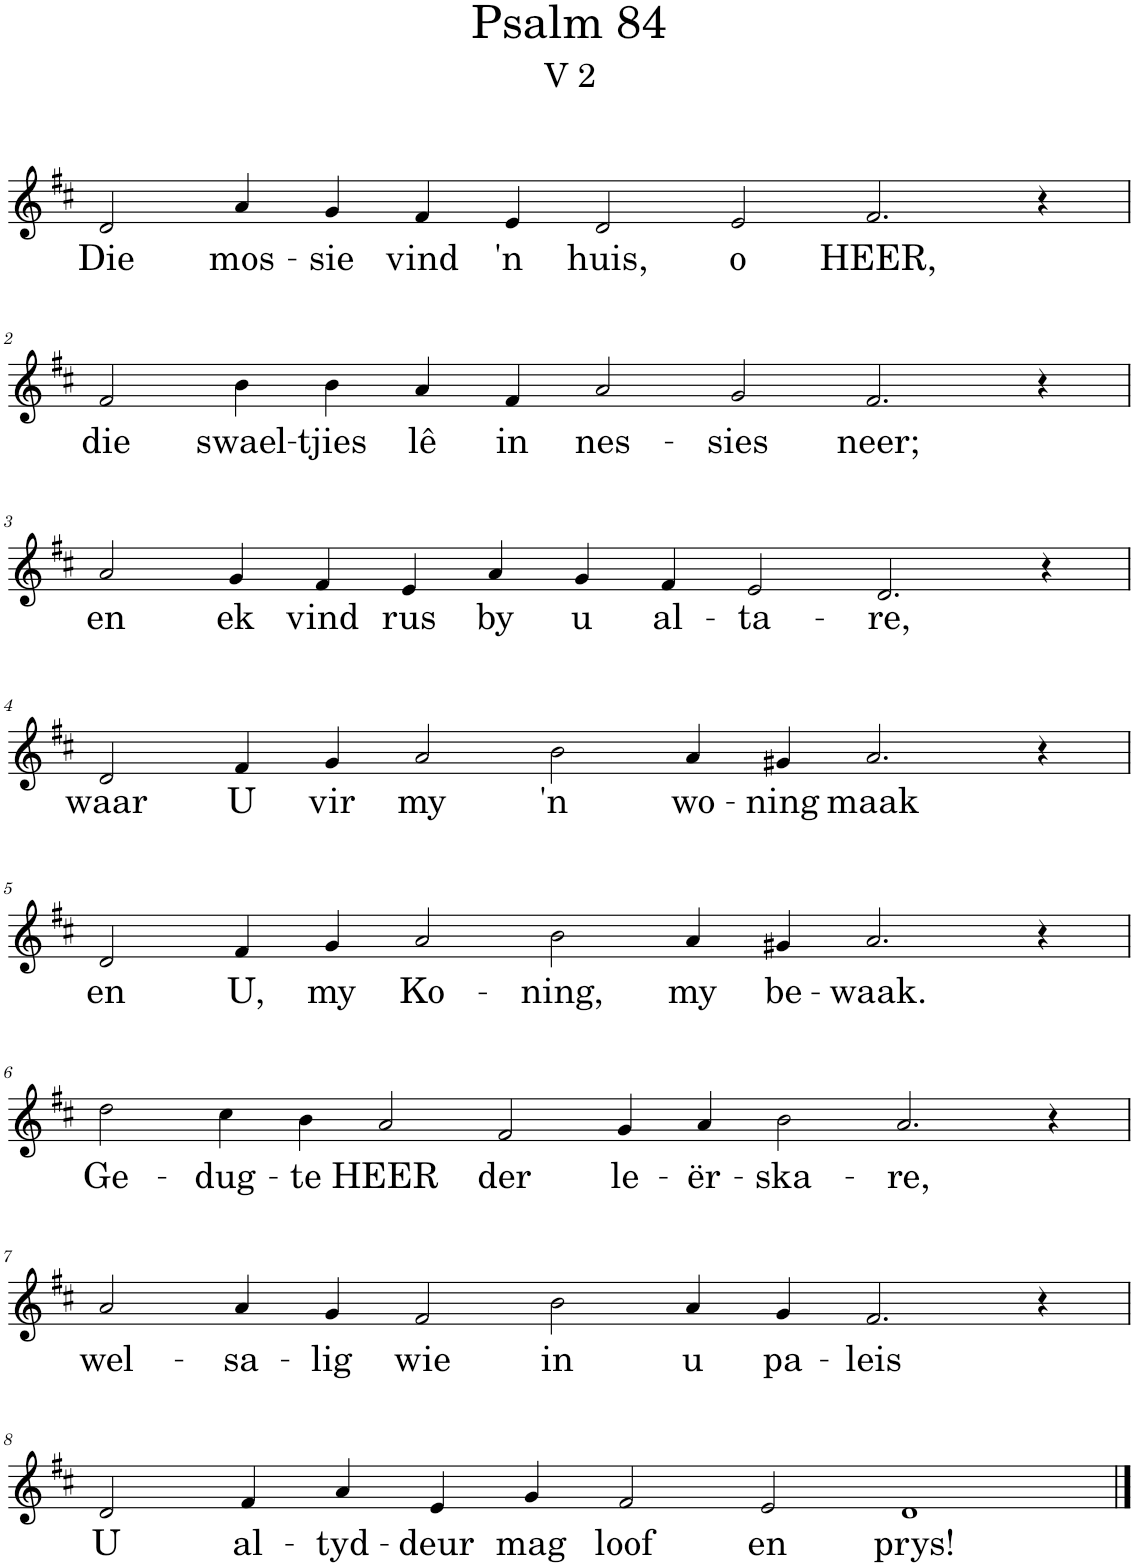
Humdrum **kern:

**kern	**text
*part1	*part1
*staff1	*staff1
*I"Pipe Organ	*
*I'Org.	*
*clefG2	*
*k[f#c#]	*
*M14/4	*
=1	=1
!	!LO:LY:b
2d/	Die
!	!LO:LY:b
4a/	mos-
!	!LO:LY:b
4g/	-sie
!	!LO:LY:b
4f#/	vind
!	!LO:LY:b
4e/	'n
!	!LO:LY:b
2d/	huis,
!	!LO:LY:b
2e/	o
!	!LO:LY:b
2.f#/	HEER,
4r	.
!!LO:LB:g=z
=2	=2
!	!LO:LY:b
2f#/	die
!	!LO:LY:b
4b\	swael-
!	!LO:LY:b
4b\	-tjies
!	!LO:LY:b
4a/	lê
!	!LO:LY:b
4f#/	in
!	!LO:LY:b
2a/	nes-
!	!LO:LY:b
2g/	-sies
!	!LO:LY:b
2.f#/	neer;
4r	.
!!LO:LB:g=z
=3	=3
!	!LO:LY:b
2a/	en
!	!LO:LY:b
4g/	ek
!	!LO:LY:b
4f#/	vind
!	!LO:LY:b
4e/	rus
!	!LO:LY:b
4a/	by
!	!LO:LY:b
4g/	u
!	!LO:LY:b
4f#/	al-
!	!LO:LY:b
2e/	-ta-
!	!LO:LY:b
2.d/	-re,
4r	.
!!LO:LB:g=z
=4	=4
!	!LO:LY:b
2d/	waar
!	!LO:LY:b
4f#/	U
!	!LO:LY:b
4g/	vir
!	!LO:LY:b
2a/	my
!	!LO:LY:b
2b\	'n
!	!LO:LY:b
4a/	wo-
!	!LO:LY:b
4g#X/	-ning
!	!LO:LY:b
2.a/	maak
4r	.
!!LO:LB:g=z
=5	=5
!	!LO:LY:b
2d/	en
!	!LO:LY:b
4f#/	U,
!	!LO:LY:b
4g/	my
!	!LO:LY:b
2a/	Ko-
!	!LO:LY:b
2b\	-ning,
!	!LO:LY:b
4a/	my
!	!LO:LY:b
4g#X/	be-
!	!LO:LY:b
2.a/	-waak.
4r	.
!!LO:LB:g=z
=6	=6
*M16/4	*
!	!LO:LY:b
2dd\	Ge-
!	!LO:LY:b
4cc#\	-dug-
!	!LO:LY:b
4b\	-te
!	!LO:LY:b
2a/	HEER
!	!LO:LY:b
2f#/	der
!	!LO:LY:b
4g/	le-
!	!LO:LY:b
4a/	-ër-
!	!LO:LY:b
2b\	-ska-
!	!LO:LY:b
2.a/	-re,
4r	.
!!LO:LB:g=z
=7	=7
*M14/4	*
!	!LO:LY:b
2a/	wel-
!	!LO:LY:b
4a/	-sa-
!	!LO:LY:b
4g/	-lig
!	!LO:LY:b
2f#/	wie
!	!LO:LY:b
2b\	in
!	!LO:LY:b
4a/	u
!	!LO:LY:b
4g/	pa-
!	!LO:LY:b
2.f#/	-leis
4r	.
!!LO:LB:g=z
=8	=8
!	!LO:LY:b
2d/	U
!	!LO:LY:b
4f#/	al-
!	!LO:LY:b
4a/	-tyd-
!	!LO:LY:b
4e/	-deur
!	!LO:LY:b
4g/	mag
!	!LO:LY:b
2f#/	loof
!	!LO:LY:b
2e/	en
!	!LO:LY:b
1d	prys!
==	==
*-	*-
